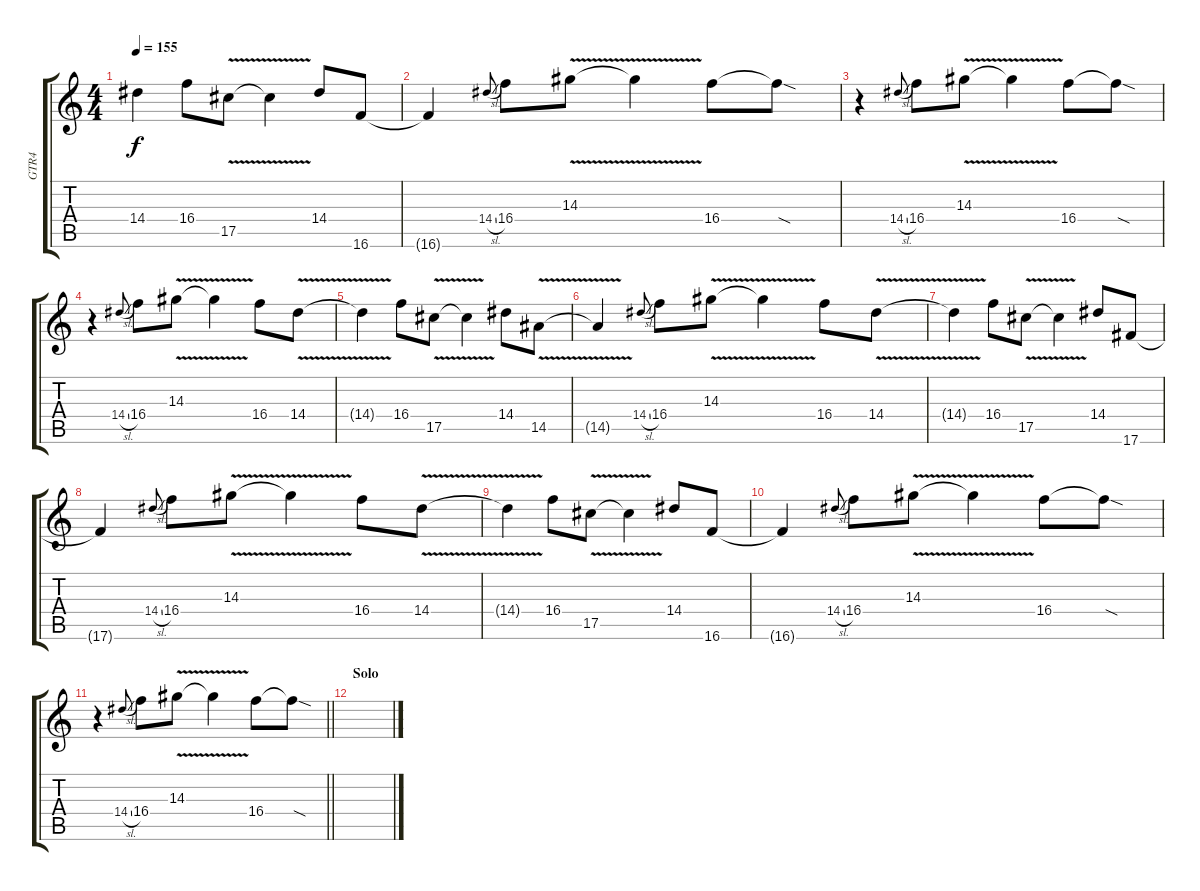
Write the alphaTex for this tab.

\track ("GTR4" "GTR4") {instrument distortionguitar}
\staff {score tabs}
\tuning (Eb4 Bb3 Gb3 Db3 Ab2 Db2) {hide}
\ts (4 4)
\tempo 155
\clef g2
\ks c
14.4{t}.4{dy f} 16.4.8 17.5{v}.8 17.5{t}.4 14.4.8 16.6.8 |
16.6{t}.4 14.4{sl}.8{gr onbeat} 16.4.8 14.3{v}.8 14.3{t}.4 16.4.8 16.4{sod t}.8 |
r.4 14.4{sl}.8{gr onbeat} 16.4.8 14.3{v}.8 14.3{t}.4 16.4.8 16.4{sod t}.8 |
r.4 14.4{sl}.8{gr onbeat} 16.4.8 14.3{v}.8 14.3{t}.4 16.4.8 14.4{v}.8 |
14.4{t}.4 16.4.8 17.5{v}.8 17.5{t}.4 14.4.8 14.5{v}.8 |
14.5{t}.4 14.4{sl}.8{gr onbeat} 16.4.8 14.3{v}.8 14.3{t}.4 16.4.8 14.4{v}.8 |
14.4{t}.4 16.4.8 17.5{v}.8 17.5{t}.4 14.4.8 17.6.8 |
17.6{t}.4 14.4{sl}.8{gr onbeat} 16.4.8 14.3{v}.8 14.3{t}.4 16.4.8 14.4{v}.8 |
14.4{t}.4 16.4.8 17.5{v}.8 17.5{t}.4 14.4.8 16.6.8 |
16.6{t}.4 14.4{sl}.8{gr onbeat} 16.4.8 14.3{v}.8 14.3{t}.4 16.4.8 16.4{sod t}.8 |
\barLineRight lightlight
r.4 14.4{sl}.8{gr onbeat} 16.4.8 14.3{v}.8 14.3{t}.4 16.4.8 16.4{sod t}.8 |
\section ("" "Solo")
